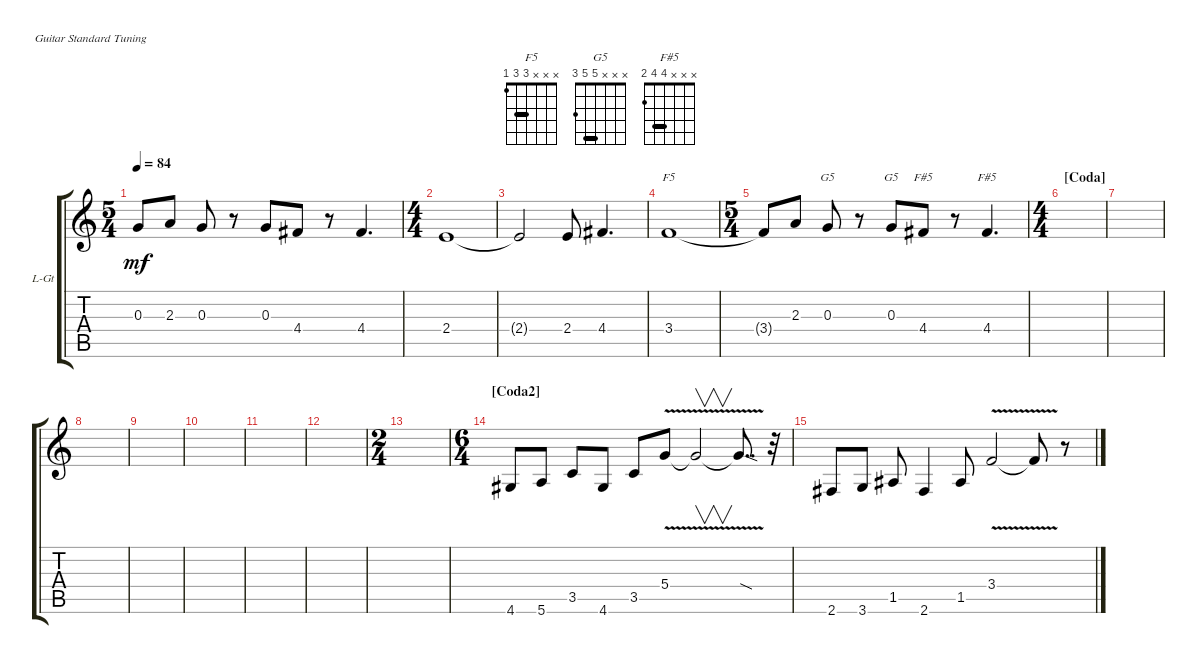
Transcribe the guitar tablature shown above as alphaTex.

\defaultSystemsLayout 4
\bracketExtendMode groupsimilarinstruments
\firstSystemTrackNameOrientation horizontal
\otherSystemsTrackNameOrientation horizontal
\track ("Lead Guitar" "L-Gt") {instrument overdrivenguitar}
\staff {score tabs}
\tuning (E4 B3 G3 D3 A2 E2)
\chord ("F5" x x x 3 3 1) {barre 3}
\chord ("G5" x x x 5 5 3) {barre 5}
\chord ("F#5" x x x 4 4 2) {barre 4}
\ts (5 4)
\tempo 84
\clef g2
\ks aminor
0.3{t}.8{dy mf} 2.3.8 0.3.8 r.8 0.3.8 4.4.8 r.8 4.4.4{d} |
\ts (4 4)
2.4.1 |
2.4{t}.2 2.4.8 4.4.4{d} |
3.4.1{ch "F5"} |
\ts (5 4)
3.4{t}.8 2.3.8 0.3.8{ch "G5"} r.8 0.3.8{ch "G5"} 4.4.8{ch "F#5"} r.8 4.4.4{d ch "F#5"} |
\ts (4 4)
\section ("" "[Coda]")
|
|
|
|
|
|
|
\ts (2 4)
|
\ts (6 4)
\section ("" "[Coda2]")
4.6.8 5.6.8 3.5.8 4.6.8 3.5.8 5.4{v}.8 5.4{t}.2{v} 5.4{v sod t}.8{dd} r.32 |
2.6.8 3.6.8 1.5.8 2.6.4 1.5.8 3.4{v}.2 3.4{v t}.8 r.8
